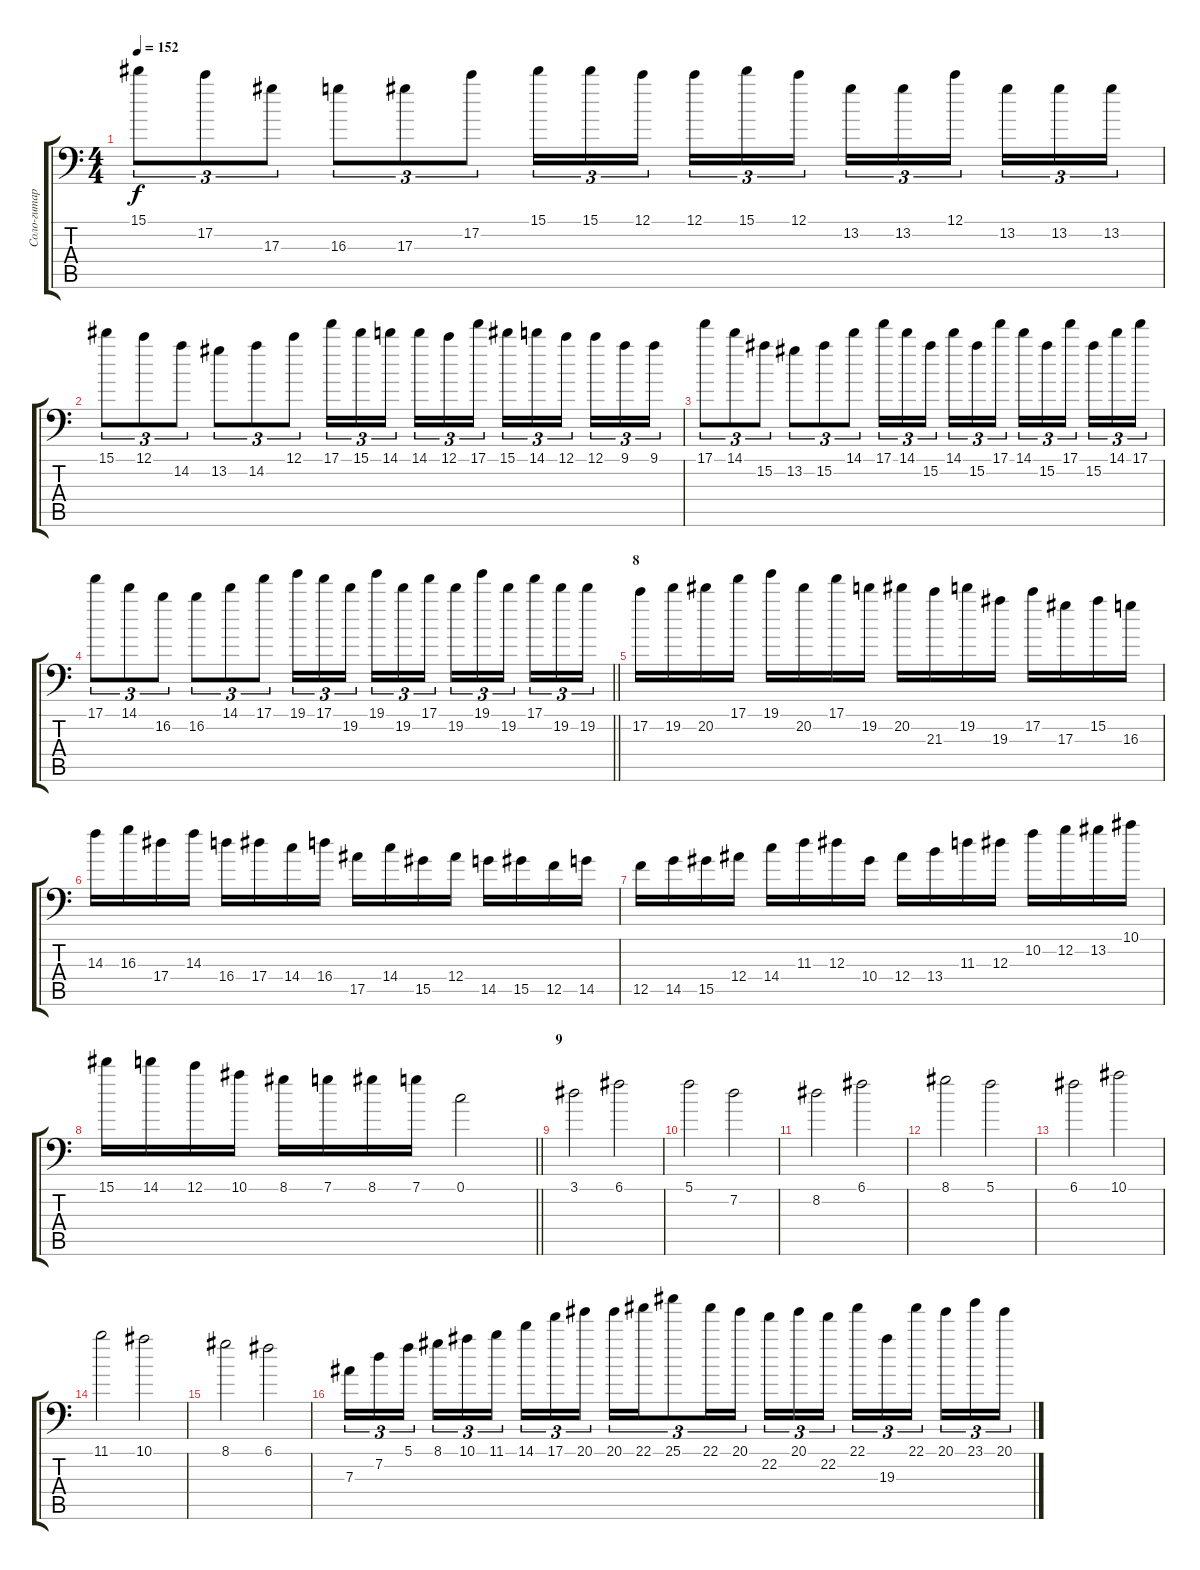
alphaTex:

\track ("Cоло-гитара" "Cоло-гитар") {instrument overdrivenguitar}
\staff {score tabs}
\tuning (C4 G3 Eb3 Bb2 F2 Bb1) {hide}
\ts (4 4)
\tempo 152
\clef f4
\ks c
15.1.8{tu (3 2) dy f} 17.2.8{tu (3 2)} 17.3.8{tu (3 2)} 16.3.8{tu (3 2)} 17.3.8{tu (3 2)} 17.2.8{tu (3 2)} 15.1.16{tu (3 2)} 15.1.16{tu (3 2)} 12.1.16{tu (3 2) beam splitsecondary} 12.1.16{tu (3 2)} 15.1.16{tu (3 2)} 12.1.16{tu (3 2)} 13.2.16{tu (3 2)} 13.2.16{tu (3 2)} 12.1.16{tu (3 2) beam splitsecondary} 13.2.16{tu (3 2)} 13.2.16{tu (3 2)} 13.2.16{tu (3 2)} |
15.1.8{tu (3 2)} 12.1.8{tu (3 2)} 14.2.8{tu (3 2)} 13.2.8{tu (3 2)} 14.2.8{tu (3 2)} 12.1.8{tu (3 2)} 17.1.16{tu (3 2)} 15.1.16{tu (3 2)} 14.1.16{tu (3 2) beam splitsecondary} 14.1.16{tu (3 2)} 12.1.16{tu (3 2)} 17.1.16{tu (3 2)} 15.1.16{tu (3 2)} 14.1.16{tu (3 2)} 12.1.16{tu (3 2) beam splitsecondary} 12.1.16{tu (3 2)} 9.1.16{tu (3 2)} 9.1.16{tu (3 2)} |
17.1.8{tu (3 2)} 14.1.8{tu (3 2)} 15.2.8{tu (3 2)} 13.2.8{tu (3 2)} 15.2.8{tu (3 2)} 14.1.8{tu (3 2)} 17.1.16{tu (3 2)} 14.1.16{tu (3 2)} 15.2.16{tu (3 2) beam splitsecondary} 14.1.16{tu (3 2)} 15.2.16{tu (3 2)} 17.1.16{tu (3 2)} 14.1.16{tu (3 2)} 15.2.16{tu (3 2)} 17.1.16{tu (3 2) beam splitsecondary} 15.2.16{tu (3 2)} 14.1.16{tu (3 2)} 17.1.16{tu (3 2)} |
\barLineRight lightlight
17.1.8{tu (3 2)} 14.1.8{tu (3 2)} 16.2.8{tu (3 2)} 16.2.8{tu (3 2)} 14.1.8{tu (3 2)} 17.1.8{tu (3 2)} 19.1.16{tu (3 2)} 17.1.16{tu (3 2)} 19.2.16{tu (3 2) beam splitsecondary} 19.1.16{tu (3 2)} 19.2.16{tu (3 2)} 17.1.16{tu (3 2)} 19.2.16{tu (3 2)} 19.1.16{tu (3 2)} 19.2.16{tu (3 2) beam splitsecondary} 17.1.16{tu (3 2)} 19.2.16{tu (3 2)} 19.2.16{tu (3 2)} |
\section ("" "8")
17.2.16 19.2.16 20.2.16 17.1.16 19.1.16 20.2.16 17.1.16 19.2.16 20.2.16 21.3.16 19.2.16 19.3.16 17.2.16 17.3.16 15.2.16 16.3.16 |
14.3.16 16.3.16 17.4.16 14.3.16 16.4.16 17.4.16 14.4.16 16.4.16 17.5.16 14.4.16 15.5.16 12.4.16 14.5.16 15.5.16 12.5.16 14.5.16 |
12.5.16 14.5.16 15.5.16 12.4.16 14.4.16 11.3.16 12.3.16 10.4.16 12.4.16 13.4.16 11.3.16 12.3.16 10.2.16 12.2.16 13.2.16 10.1.16 |
\barLineRight lightlight
15.1.16 14.1.16 12.1.16 10.1.16 8.1.16 7.1.16 8.1.16 7.1.16 0.1.2 |
\section ("" "9")
3.1.2 6.1.2 |
5.1.2 7.2.2 |
8.2.2 6.1.2 |
8.1.2 5.1.2 |
6.1.2 10.1.2 |
11.1.2 10.1.2 |
8.1.2 6.1.2 |
7.3.16{tu (3 2)} 7.2.16{tu (3 2)} 5.1.16{tu (3 2) beam splitsecondary} 8.1.16{tu (3 2)} 10.1.16{tu (3 2)} 11.1.16{tu (3 2)} 14.1.16{tu (3 2)} 17.1.16{tu (3 2)} 20.1.16{tu (3 2) beam splitsecondary} 20.1.16{tu (3 2)} 22.1.16{tu (3 2)} 25.1.8{tu (3 2)} 22.1.16{tu (3 2)} 20.1.16{tu (3 2) beam splitsecondary} 22.2.16{tu (3 2)} 20.1.16{tu (3 2)} 22.2.16{tu (3 2)} 22.1.16{tu (3 2)} 19.3.16{tu (3 2)} 22.1.16{tu (3 2) beam splitsecondary} 20.1.16{tu (3 2)} 23.1.16{tu (3 2)} 20.1.16{tu (3 2)}
